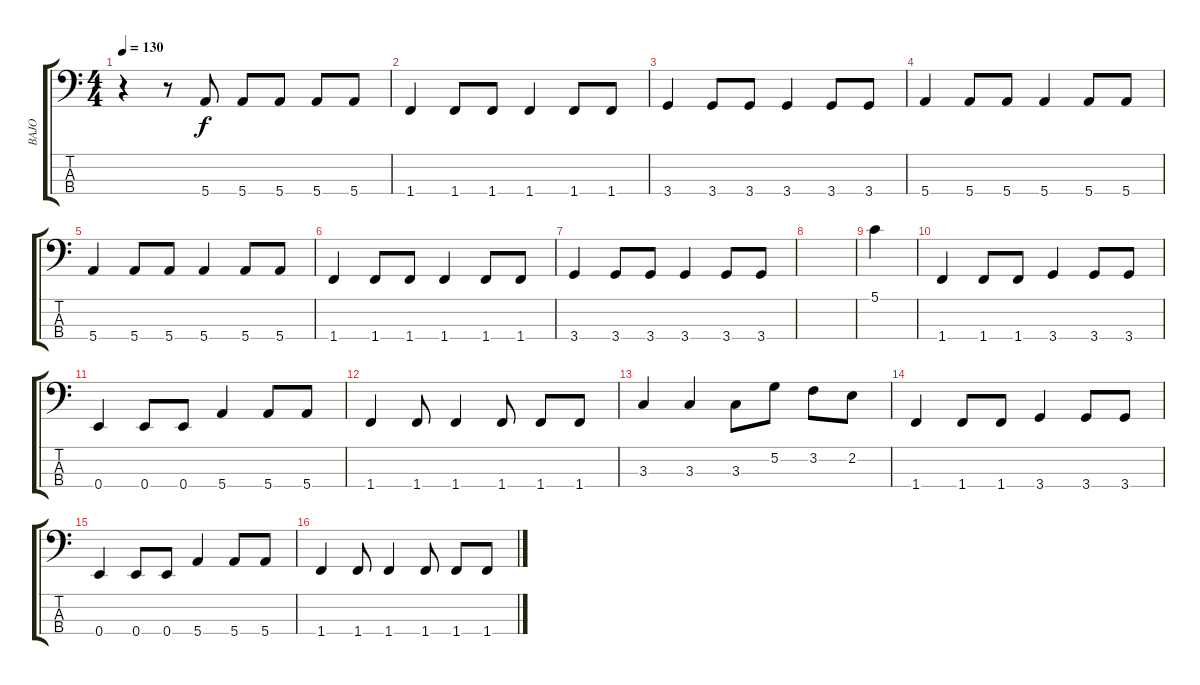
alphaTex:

\track ("BAJO" "BAJO") {mute instrument electricbassfinger}
\staff {score tabs}
\tuning (G2 D2 A1 E1) {hide}
\ts (4 4)
\tempo 130
\clef f4
\ks c
r.4{dy f} r.8 5.4.8 5.4.8 5.4.8 5.4.8 5.4.8 |
1.4.4 1.4.8 1.4.8 1.4.4 1.4.8 1.4.8 |
3.4.4 3.4.8 3.4.8 3.4.4 3.4.8 3.4.8 |
5.4.4 5.4.8 5.4.8 5.4.4 5.4.8 5.4.8 |
5.4.4 5.4.8 5.4.8 5.4.4 5.4.8 5.4.8 |
1.4.4 1.4.8 1.4.8 1.4.4 1.4.8 1.4.8 |
3.4.4 3.4.8 3.4.8 3.4.4 3.4.8 3.4.8 |
|
5.1.4 |
1.4.4 1.4.8 1.4.8 3.4.4 3.4.8 3.4.8 |
0.4.4 0.4.8 0.4.8 5.4.4 5.4.8 5.4.8 |
1.4.4 1.4.8 1.4.4 1.4.8 1.4.8 1.4.8 |
3.3.4 3.3.4 3.3.8 5.2.8 3.2.8 2.2.8 |
1.4.4 1.4.8 1.4.8 3.4.4 3.4.8 3.4.8 |
0.4.4 0.4.8 0.4.8 5.4.4 5.4.8 5.4.8 |
1.4.4 1.4.8 1.4.4 1.4.8 1.4.8 1.4.8
